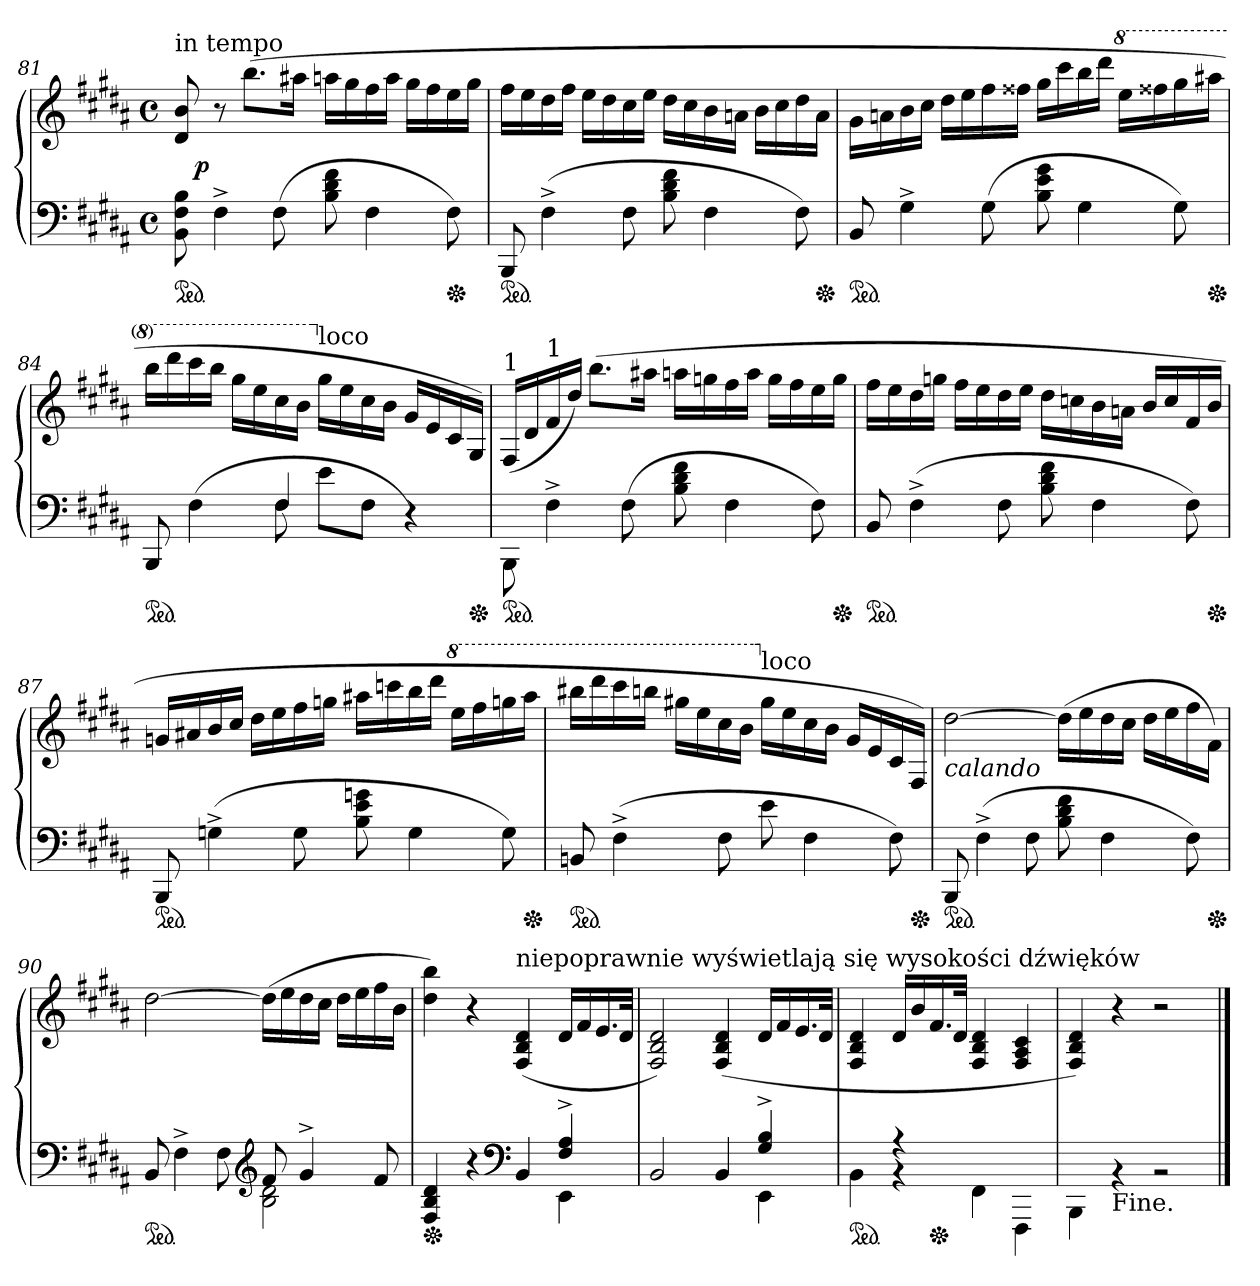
**kern	**kern	**dynam
*part1	*part1	*part1
*staff2	*staff1	*staff1/2
*clefF4	*clefG2	*
*k[f#c#g#d#a#]	*k[f#c#g#d#a#]	*
*M4/4	*M4/4	*
*met(c)	*met(c)	*
=81	=81	=81
*	*^	*
!	!LO:TX:a:t=in tempo	!	!
*ped	*	*	*
8BB 8F# 8B	8d# 8b	16ryy	.
.	.	2...ryy	p
4F#^>	8r	.	.
.	(>8.bbL	.	.
(>8F#	.	.	.
.	16aa#XJk	.	.
8B 8d# 8f#	16aanLL	.	.
.	16gg#	.	.
4F#	16ff#	.	.
.	16aaJJ	.	.
.	16gg#LL	.	.
.	16ff#	.	.
*Xped	*	*	*
8F#)	16ee	.	.
.	16gg#JJ	.	.
*	*v	*v	*
=82	=82	=82
*ped	*	*
8BBB	16ff#LL	.
.	16ee	.
(>4F#^>	16dd#	.
.	16ff#JJ	.
.	16eeLL	.
.	16dd#	.
8F#	16cc#	.
.	16eeJJ	.
8B 8d# 8f#	16dd#LL	.
.	16cc#	.
4F#	16b	.
.	16anJJ	.
.	16bLL	.
.	16cc#	.
8F#)	16dd#	.
*Xped	*	*
.	16aJJ	.
=83	=83	=83
*ped	*	*
8BB	16g#\LL	.
.	16an	.
4G#^>	16b	.
.	16cc#JJ	.
.	16dd#LL	.
.	16ee	.
(>8G#	16ff#	.
.	16ff##XJJ	.
8B 8e 8g#	16gg#LL	.
.	16ccc#	.
4G#	16bb	.
.	16ddd#JJ	.
*	*8va	*
.	16eeeLL	.
.	16fff##X	.
8G#)	16ggg#	.
*Xped	*	*
.	16aaa#XJJ	.
=84	=84	=84
*^	*	*
*ped	*	*	*
4.ryy	8BBB	16bbbLL	.
.	.	16dddd#	.
.	(>4F#	16cccc#	.
.	.	16bbbJJ	.
.	.	16ggg#LL	.
.	.	16eee	.
4F#	8F#	16ccc#	.
.	.	16bbJJ	.
*	*	*X8va	*
!	!	!LO:TX:a:t=loco	!
.	8eL	16gg#LL	.
.	.	16ee	.
4.ryy	8F#J	16cc#	.
.	.	16bJJ	.
.	4r)	16g#LL	.
.	.	16e	.
.	.	16c#	.
*Xped	*	*	*
.	.	16G#/JJ)	.
*v	*v	*	*
=85	=85	=85
!	!LO:TX:a:t=1	!
*ped	*	*
8BBB\	(<16F#/LL	.
.	16d#	.
!	!LO:TX:a:t=1	!
4F#^>	16f#	.
.	16dd#JJ)	.
.	(>8.bbL	.
(>8F#	.	.
.	16aa#XJk	.
8B 8d# 8f#	16aanLL	.
.	16ggn	.
4F#	16ff#	.
.	16aaJJ	.
.	16ggLL	.
.	16ff#	.
8F#)	16ee	.
*Xped	*	*
.	16ggJJ	.
=86	=86	=86
*ped	*	*
8BB	16ff#LL	.
.	16ee	.
(>4F#^>	16dd#	.
.	16ggnJJ	.
.	16ff#LL	.
.	16ee	.
8F#	16dd#	.
.	16eeJJ	.
8B 8d# 8f#	16dd#LL	.
.	16ccn	.
4F#	16b	.
.	16anJJ	.
.	16bLL	.
.	16cc	.
8F#)	16f#	.
*Xped	*	*
.	16bJJ	.
=87	=87	=87
*ped	*	*
8BBB	16gnLL	.
.	16a#X	.
(>4Gn^>	16b	.
.	16cc#JJ	.
.	16dd#LL	.
.	16ee	.
8G	16ff#	.
.	16ggnJJ	.
8B 8e 8gn	16aa#XLL	.
.	16cccn	.
4G	16bb	.
.	16ddd#JJ	.
*	*8va	*
.	16eeeLL	.
.	16fff#	.
8G)	16gggn	.
*Xped	*	*
.	16aaa#JJ	.
=88	=88	=88
*ped	*	*
8BBn	16bbb#XLL	.
.	16dddd#	.
(>4F#^>	16cccc#	.
.	16bbbnJJ	.
.	16ggg#XLL	.
.	16eee	.
8F#	16ccc#	.
.	16bbJJ	.
*	*X8va	*
!	!LO:TX:a:t=loco	!
8e	16gg#LL	.
.	16ee	.
4F#	16cc#	.
.	16bJJ	.
.	16g#LL	.
.	16e	.
8F#)	16c#	.
*Xped	*	*
.	16F#/JJ)	.
=89	=89	=89
!	!LO:TX:b:i:t=calando	!
*ped	*	*
8BBB	[2dd#	.
(>4F#^>	.	.
8F#	.	.
8B 8d# 8f#	(>16dd#LL]	.
.	16ee	.
4F#	16dd#	.
.	16cc#JJ	.
.	16dd#LL	.
.	16ee	.
8F#)	16ff#	.
*Xped	*	*
.	16f#JJ)	.
=90	=90	=90
*^	*	*
*ped	*	*	*
8BB	2ryy	[2dd#	.
4F#^>\	.	.	.
8F#\	.	.	.
*clefG2	*	*	*
8f#	2B 2d#	(>16dd#LL]	.
.	.	16ee	.
4g#^>	.	16dd#	.
.	.	16cc#JJ	.
.	.	16dd#LL	.
.	.	16ee	.
8f#	.	16ff#	.
.	.	16bJJ	.
=91	=91	=91	=91
*Xped	*	*	*
4F# 4B 4d#	2ryy	4dd# 4bb)	.
4r	.	4r	.
*clefF4	*	*	*
!	!	!LO:TX:a:t=niepoprawnie wyświetlają się wysokości dźwięków	!
4ryy	4BB	(>4F#/ 4B/ 4d#/	.
4F#^> 4A#^>	4EE	16d#LL	.
.	.	16f#	.
.	.	16.e	.
.	.	32d#JJk	.
=92	=92	=92	=92
2.ryy	2BB	2F#/ 2B/ 2d#/)	.
.	4BB	(>4F#/ 4B/ 4d#/	.
4G#^> 4B^>	4EE	16d#LL	.
.	.	16f#	.
.	.	16.e	.
.	.	32d#JJk	.
=93	=93	=93	=93
*ped	*	*	*
4BB\	4ryy	4F#/ 4B/ 4d#/	.
4rBB	4rA	16d#LL	.
.	.	16b	.
*Xped	*	*	*
.	.	16.f#	.
.	.	32d#JJk	.
4FF#\	2ryy	4F#/ 4B/ 4d#/	.
4FFF#\	.	4F#/ 4A#/ 4c#/	.
*v	*v	*	*
=94	=94	=94
4BBB\	4F#/ 4B/ 4d#/)	.
!LO:TX:b:t=Fine.	!	!
4rBB	4r	.
2rBB	2r	.
==	==	==
*-	*-	*-
